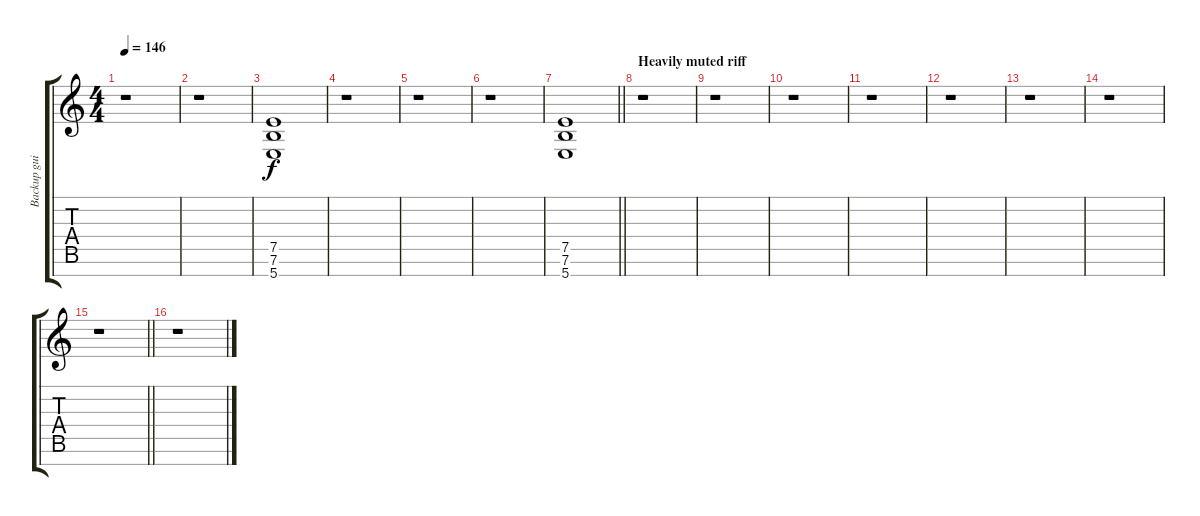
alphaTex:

\track ("Backup guitars" "Backup gui") {instrument distortionguitar}
\staff {score tabs}
\tuning (E4 B3 G3 D3 A2 E2 B1) {hide}
\ts (4 4)
\tempo 146
\clef g2
\ks c
r.1{dy f} |
r.1 |
(7.5 7.6 5.7).1 |
r.1 |
r.1 |
r.1 |
\barLineRight lightlight
(7.5 7.6 5.7).1 |
\section ("" "Heavily muted riff")
r.1 |
r.1 |
r.1 |
r.1 |
r.1 |
r.1 |
r.1 |
\barLineRight lightlight
r.1 |
r.1
